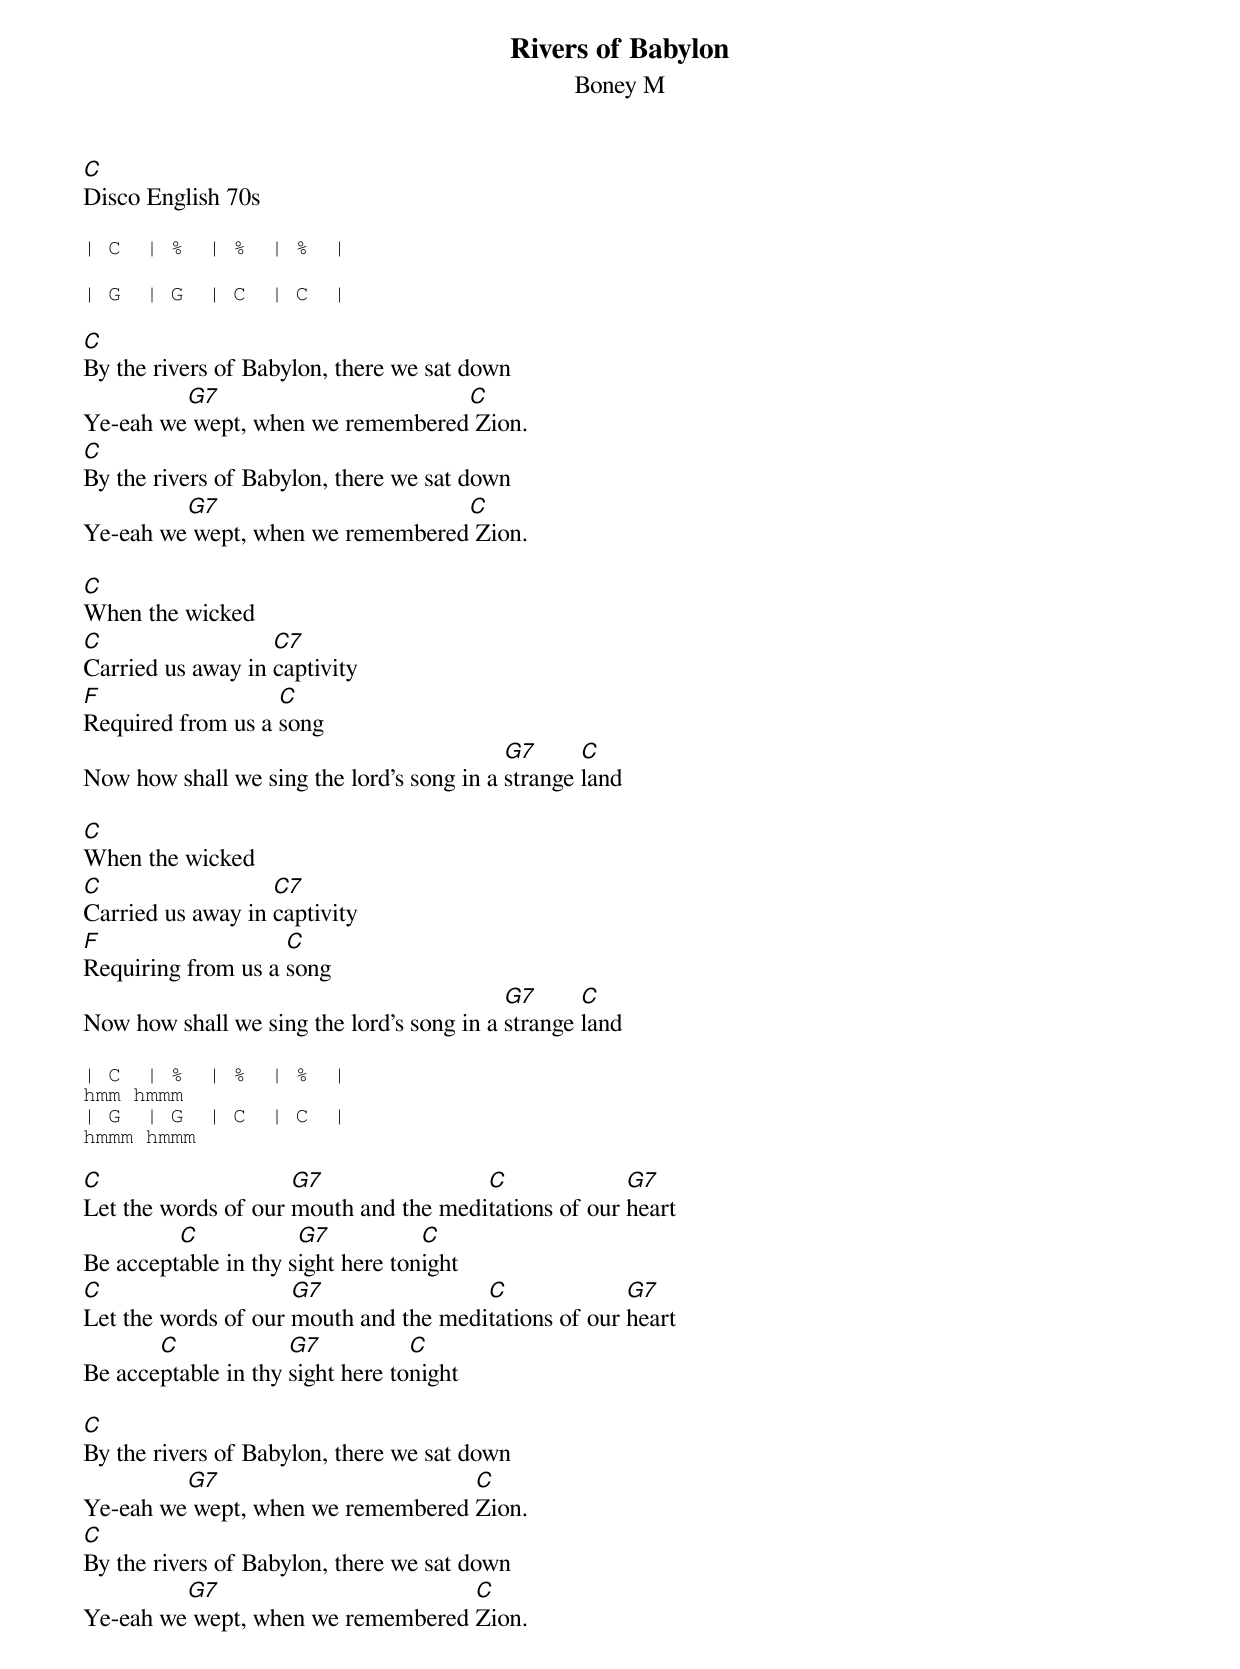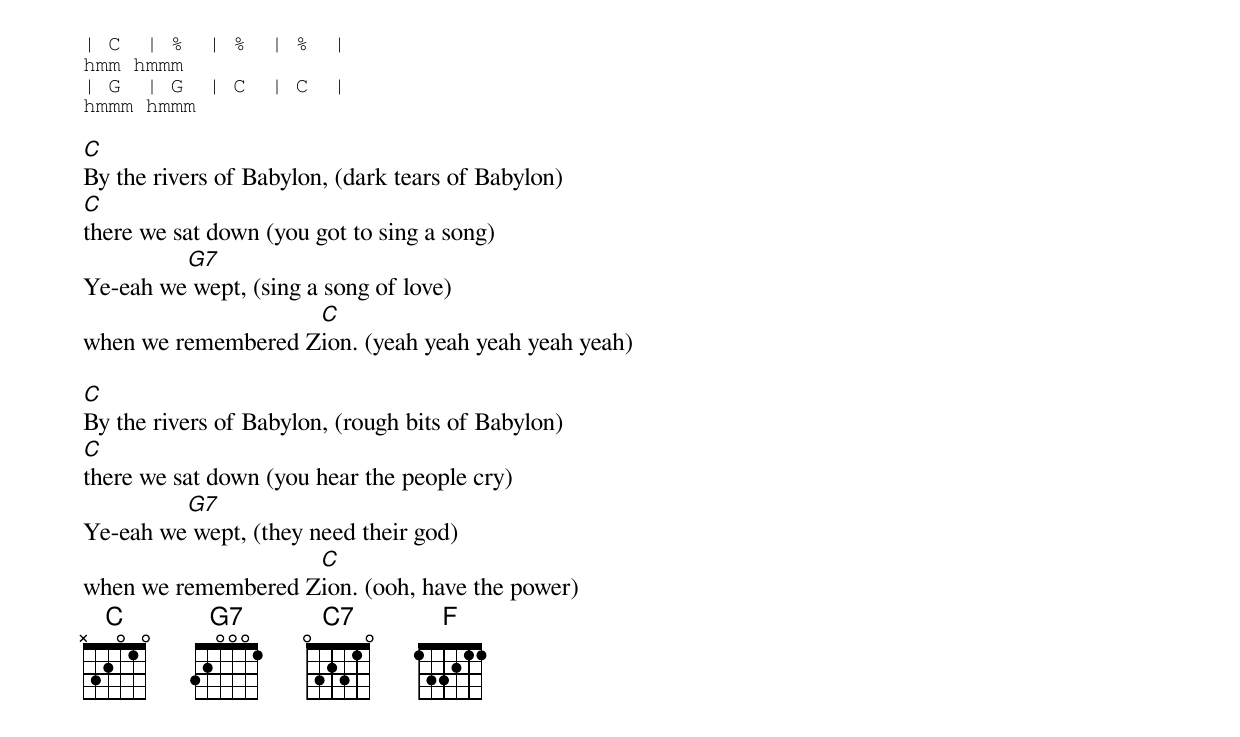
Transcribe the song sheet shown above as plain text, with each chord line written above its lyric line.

Rivers of Babylon
Boney M
C
Disco English 70s

| C  | %  | %  | %  |

| G  | G  | C  | C  |

C
By the rivers of Babylon, there we sat down
         G7                       C
Ye-eah we wept, when we remembered Zion.
C
By the rivers of Babylon, there we sat down
         G7                       C
Ye-eah we wept, when we remembered Zion.

C
When the wicked
C                  C7
Carried us away in captivity
F                  C
Required from us a song
                                           G7      C
Now how shall we sing the lord's song in a strange land

C
When the wicked
C                  C7
Carried us away in captivity
F                   C
Requiring from us a song
                                           G7      C
Now how shall we sing the lord's song in a strange land

| C  | %  | %  | %  |
hmm hmmm
| G  | G  | C  | C  |
hmmm hmmm

C                    G7                C              G7
Let the words of our mouth and the meditations of our heart
         C            G7           C
Be acceptable in thy sight here tonight
C                    G7                C              G7
Let the words of our mouth and the meditations of our heart
       C             G7           C
Be acceptable in thy sight here tonight

C
By the rivers of Babylon, there we sat down
         G7                        C
Ye-eah we wept, when we remembered Zion.
C
By the rivers of Babylon, there we sat down
         G7                        C
Ye-eah we wept, when we remembered Zion.

| C  | %  | %  | %  |
hmm hmmm
| G  | G  | C  | C  |
hmmm hmmm

C
By the rivers of Babylon, (dark tears of Babylon)
C
there we sat down (you got to sing a song)
         G7
Ye-eah we wept, (sing a song of love)
                    C
when we remembered Zion. (yeah yeah yeah yeah yeah)

C
By the rivers of Babylon, (rough bits of Babylon)
C
there we sat down (you hear the people cry)
         G7
Ye-eah we wept, (they need their god)
                    C
when we remembered Zion. (ooh, have the power)
